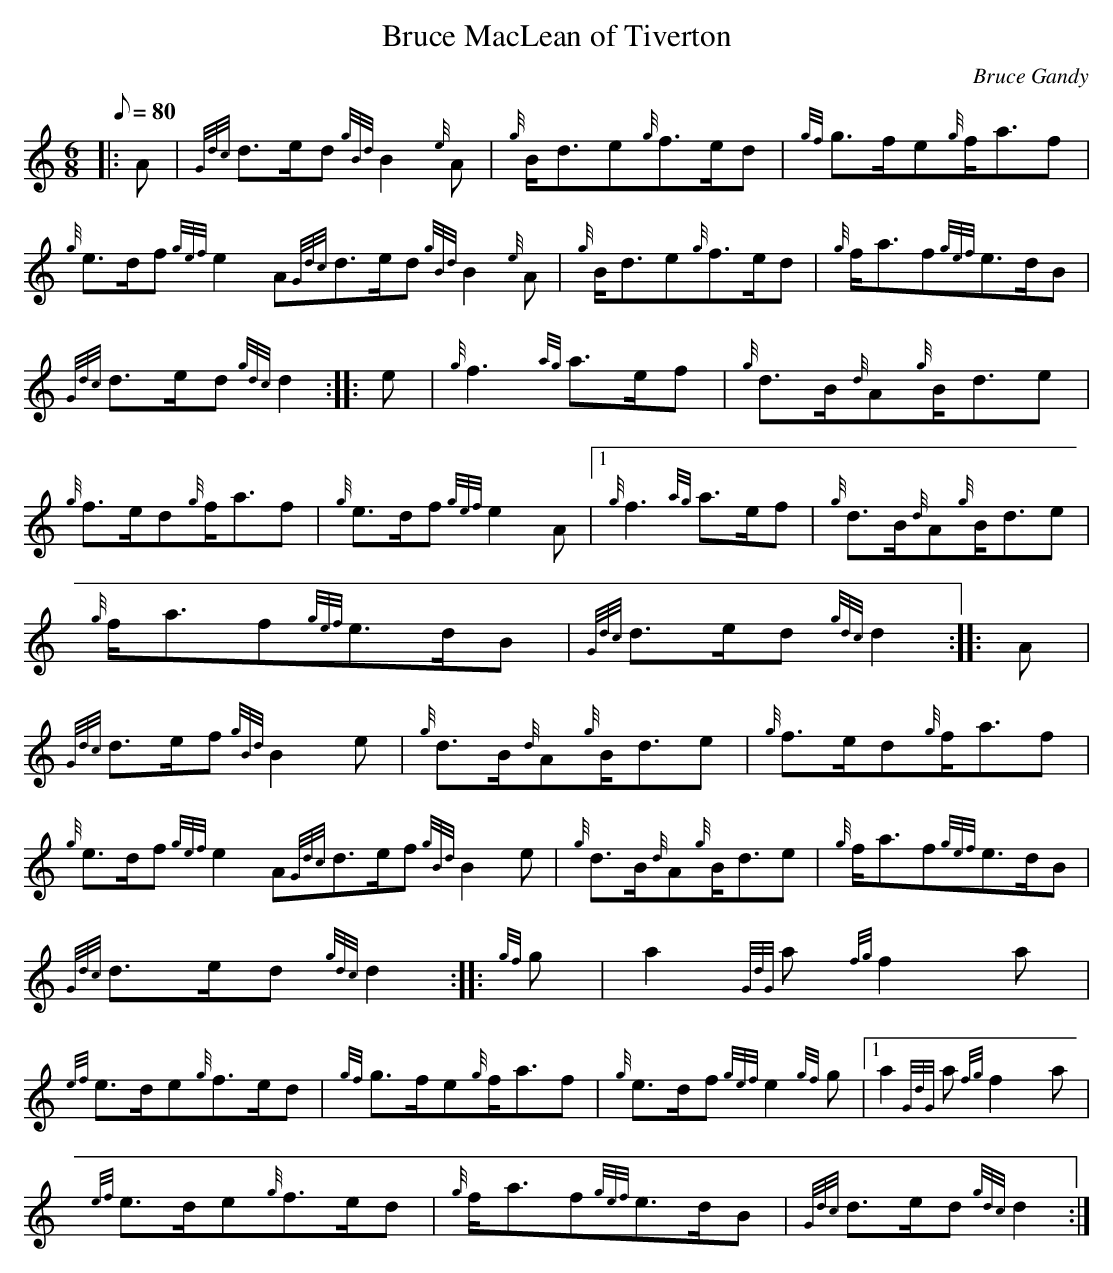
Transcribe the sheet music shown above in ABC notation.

X:1
T:Bruce MacLean of Tiverton
M:6/8
L:1/8
Q:80
C:Bruce Gandy
K:HP
|: A | \
{Gdc}d3/2e/2d{gBd}B2{e}A | \
{g}B/2d3/2e{g}f3/2e/2d | \
{gf}g3/2f/2e{g}f/2a3/2f |
{g}e3/2d/2f{gef}e2A{Gdc}d3/2e/2d{gBd}B2{e}A | \
{g}B/2d3/2e{g}f3/2e/2d | \
{g}f/2a3/2f{gef}e3/2d/2B |
{Gdc}d3/2e/2d{gdc}d2 :: \
e | \
{g}f3{ag}a3/2e/2f | \
{g}d3/2B/2{d}A{g}B/2d3/2e |
{g}f3/2e/2d{g}f/2a3/2f | \
{g}e3/2d/2f{gef}e2A|1 {g}f3{ag}a3/2e/2f | \
{g}d3/2B/2{d}A{g}B/2d3/2e |
{g}f/2a3/2f{gef}e3/2d/2B | \
{Gdc}d3/2e/2d{gdc}d2 :: \
A |
{Gdc}d3/2e/2f{gBd}B2e | \
{g}d3/2B/2{d}A{g}B/2d3/2e | \
{g}f3/2e/2d{g}f/2a3/2f |
{g}e3/2d/2f{gef}e2A{Gdc}d3/2e/2f{gBd}B2e | \
{g}d3/2B/2{d}A{g}B/2d3/2e | \
{g}f/2a3/2f{gef}e3/2d/2B |
{Gdc}d3/2e/2d{gdc}d2 :: \
{gf}g | \
a2{GdG}a{fg}f2a |
{ef}e3/2d/2e{g}f3/2e/2d | \
{gf}g3/2f/2e{g}f/2a3/2f | \
{g}e3/2d/2f{gef}e2{gf}g|1 a2{GdG}a{fg}f2a |
{ef}e3/2d/2e{g}f3/2e/2d | \
{g}f/2a3/2f{gef}e3/2d/2B | \
{Gdc}d3/2e/2d{gdc}d2 :|
